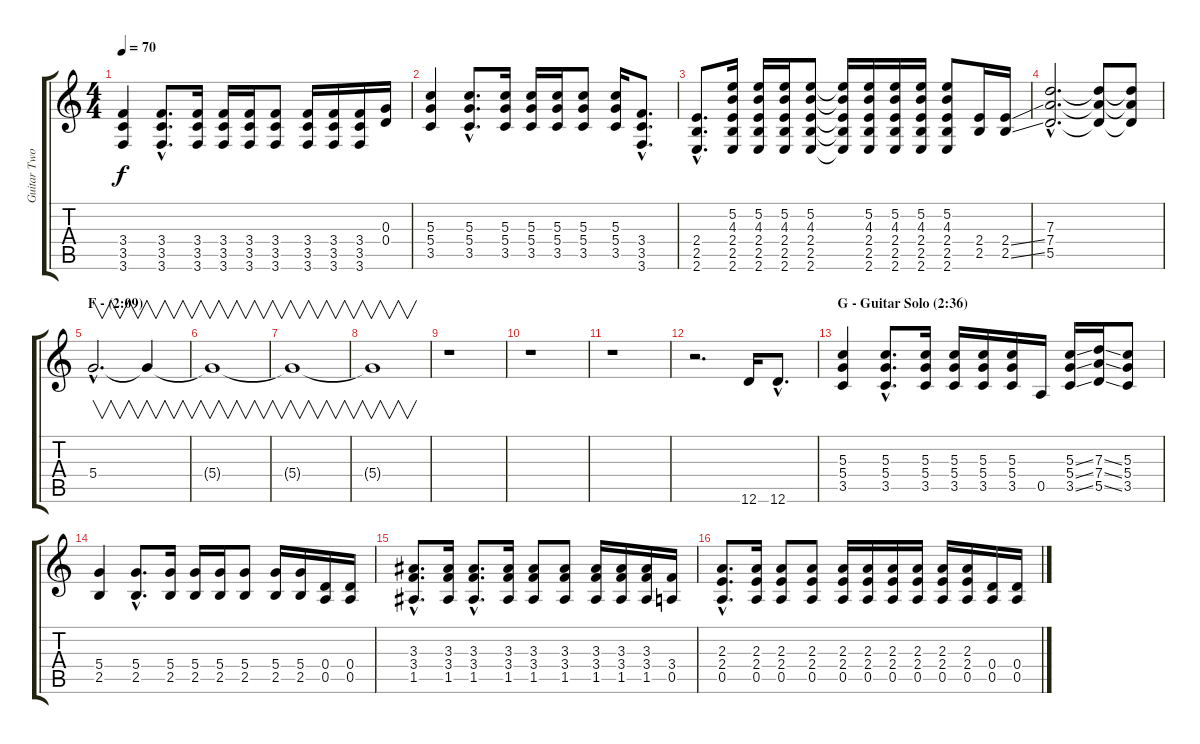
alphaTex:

\track ("Guitar Two" "Guitar Two") {instrument electricguitarclean}
\staff {score tabs}
\tuning (E4 B3 G3 D3 A2 D2) {hide}
\ts (4 4)
\tempo 70
\clef g2
\ks c
(3.4 3.5 3.6).4{dy f} (3.4{hac} 3.5{hac} 3.6{hac}).8{d} (3.4 3.5 3.6).16 (3.4 3.5 3.6).16 (3.4 3.5 3.6).16 (3.4 3.5 3.6).8 (3.4 3.5 3.6).16 (3.4 3.5 3.6).16 (3.4 3.5 3.6).16 (0.3 0.4).16 |
(5.3 5.4 3.5).4 (5.3{hac} 5.4{hac} 3.5{hac}).8{d} (5.3 5.4 3.5).16 (5.3 5.4 3.5).16 (5.3 5.4 3.5).16 (5.3 5.4 3.5).8 (5.3 5.4 3.5).16 (3.4{hac} 3.5{hac} 3.6{hac}).8{d} |
(2.4{hac} 2.5{hac} 2.6{hac}).8{d} (5.2 4.3 2.4 2.5 2.6).16 (5.2 4.3 2.4 2.5 2.6).16 (5.2 4.3 2.4 2.5 2.6).16 (5.2 4.3 2.4 2.5 2.6).8 (5.2{t} 4.3{t} 2.4{t} 2.5{t} 2.6{t}).16 (5.2 4.3 2.4 2.5 2.6).16 (5.2 4.3 2.4 2.5 2.6).16 (5.2 4.3 2.4 2.5 2.6).16 (5.2 4.3 2.4 2.5 2.6).8 (2.4 2.5).16 (2.4{ss} 2.5{ss}).16 |
(7.3{hac} 7.4{hac} 5.5{hac}).2{d} (7.3{t} 7.4{t} 5.5{t}).8 (7.3{t} 7.4{t} 5.5{t}).8 |
\section ("" "F - (2:09)")
5.4{hac}.2{v d} 5.4{t}.4{v} |
5.4{t}.1{v} |
5.4{t}.1{v} |
5.4{t}.1{v} |
r.1 |
r.1 |
r.1 |
r.2{d} 12.6.16 12.6{hac}.8{d} |
\section ("" "G - Guitar Solo (2:36)")
(5.3 5.4 3.5).4 (5.3{hac} 5.4{hac} 3.5{hac}).8{d} (5.3 5.4 3.5).16 (5.3 5.4 3.5).16 (5.3 5.4 3.5).16 (5.3 5.4 3.5).16 0.5.16 (5.3{ss} 5.4{ss} 3.5{ss}).16 (7.3{ss} 7.4{ss} 5.5{ss}).16 (5.3 5.4 3.5).8 |
(5.4 2.5).4 (5.4{hac} 2.5{hac}).8{d} (5.4 2.5).16 (5.4 2.5).16 (5.4 2.5).16 (5.4 2.5).8 (5.4 2.5).16 (5.4 2.5).16 (0.4 0.5).16 (0.4 0.5).16 |
(3.3{hac} 3.4{hac} 1.5{hac}).8{d} (3.3 3.4 1.5).16 (3.3{hac} 3.4{hac} 1.5{hac}).8{d} (3.3 3.4 1.5).16 (3.3 3.4 1.5).8 (3.3 3.4 1.5).8 (3.3 3.4 1.5).16 (3.3 3.4 1.5).16 (3.3 3.4 1.5).16 (3.4 0.5).16 |
(2.3{hac} 2.4{hac} 0.5{hac}).8{d} (2.3 2.4 0.5).16 (2.3 2.4 0.5).8 (2.3 2.4 0.5).8 (2.3 2.4 0.5).16 (2.3 2.4 0.5).16 (2.3 2.4 0.5).16 (2.3 2.4 0.5).16 (2.3 2.4 0.5).16 (2.3 2.4 0.5).16 (0.4 0.5).16 (0.4 0.5).16
